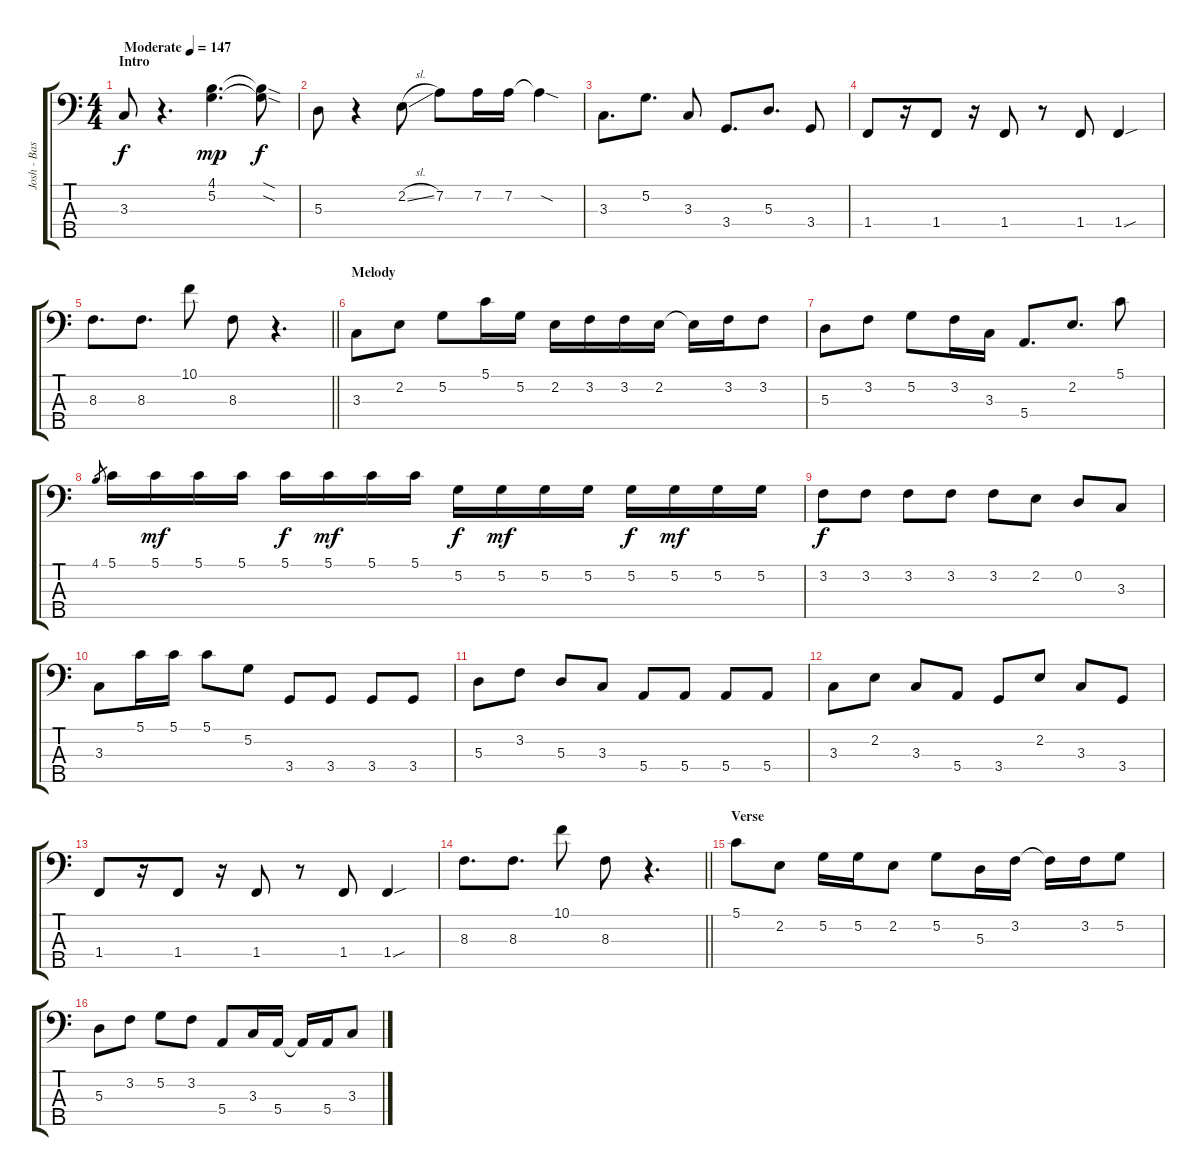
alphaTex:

\track ("Josh - Bass" "Josh - Bas") {instrument electricbassfinger}
\staff {score tabs}
\tuning (G2 D2 A1 E1 B0) {hide}
\ts (4 4)
\section ("" "Intro")
\tempo (147 "Moderate")
\clef f4
\ks c
3.3.8{dy f instrument electricbassfinger} r.4{d} (4.1 5.2).4{d dy mp} (4.1{sod t} 5.2{sod t}).8{dy f} |
5.3.8 r.4 2.2{sl}.8 7.2.8 7.2.16 7.2.16 7.2{sod t}.4 |
3.3.8{d} 5.2.8{d} 3.3.8 3.4.8{d} 5.3.8{d} 3.4.8 |
1.4.8 r.16 1.4.8 r.16 1.4.8 r.8 1.4.8 1.4{sou}.4 |
\barLineRight lightlight
8.3.8{d} 8.3.8{d} 10.1.8 8.3.8 r.4{d} |
\section ("" "Melody")
3.3.8 2.2.8 5.2.8 5.1.16 5.2.16 2.2.16 3.2.16 3.2.16 2.2.16 2.2{t}.16 3.2.16 3.2.8 |
5.3.8 3.2.8 5.2.8 3.2.16 3.3.16 5.4.8{d} 2.2.8{d} 5.1.8 |
4.1.8{gr} 5.1.16 5.1.16{dy mf} 5.1.16 5.1.16 5.1.16{dy f} 5.1.16{dy mf} 5.1.16 5.1.16 5.2.16{dy f} 5.2.16{dy mf} 5.2.16 5.2.16 5.2.16{dy f} 5.2.16{dy mf} 5.2.16 5.2.16 |
3.2.8{dy f} 3.2.8 3.2.8 3.2.8 3.2.8 2.2.8 0.2.8 3.3.8 |
3.3.8 5.1.16 5.1.16 5.1.8 5.2.8 3.4.8 3.4.8 3.4.8 3.4.8 |
5.3.8 3.2.8 5.3.8 3.3.8 5.4.8 5.4.8 5.4.8 5.4.8 |
3.3.8 2.2.8 3.3.8 5.4.8 3.4.8 2.2.8 3.3.8 3.4.8 |
1.4.8 r.16 1.4.8 r.16 1.4.8 r.8 1.4.8 1.4{sou}.4 |
\barLineRight lightlight
8.3.8{d} 8.3.8{d} 10.1.8 8.3.8 r.4{d} |
\section ("" "Verse")
5.1.8 2.2.8 5.2.16 5.2.16 2.2.8 5.2.8 5.3.16 3.2.16 3.2{t}.16 3.2.16 5.2.8 |
5.3.8 3.2.8 5.2.8 3.2.8 5.4.8 3.3.16 5.4.16 5.4{t}.16 5.4.16 3.3.8
